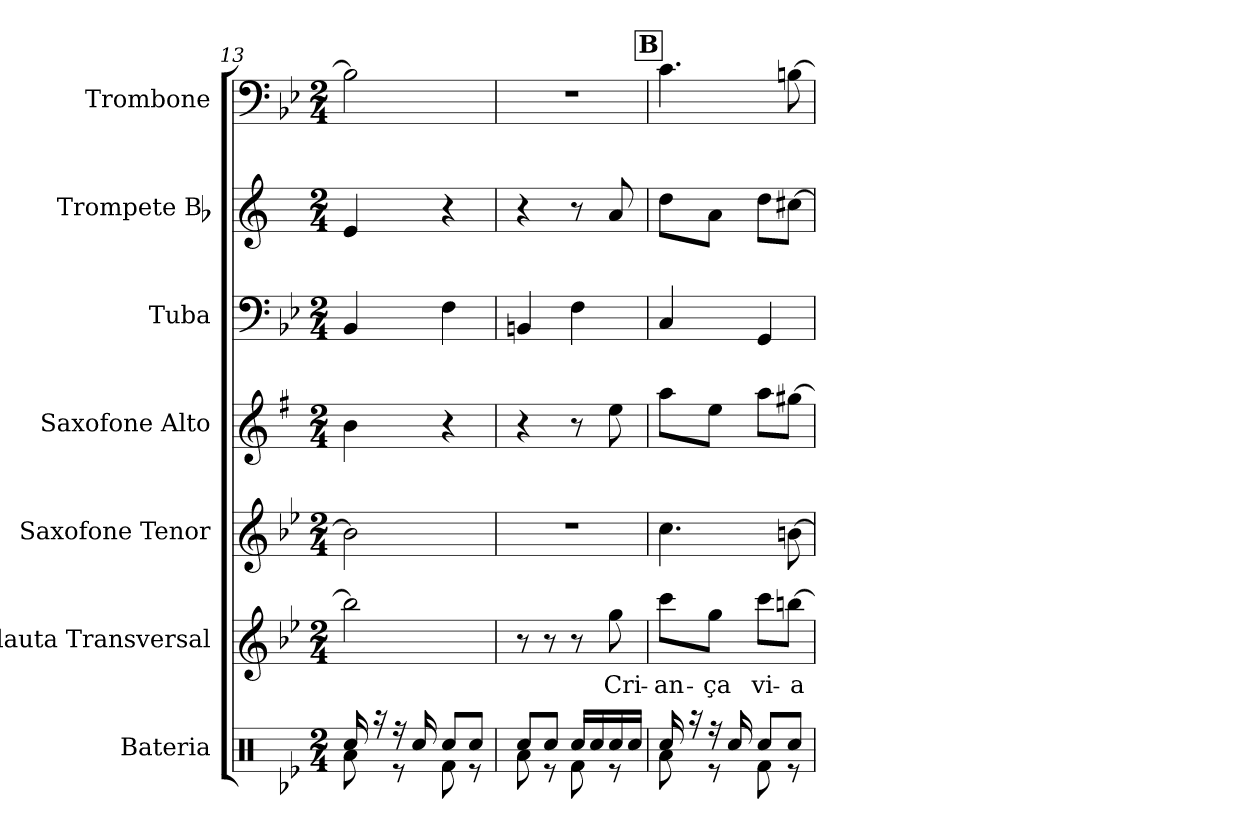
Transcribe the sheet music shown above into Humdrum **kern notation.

**kern	**kern	**text	**kern	**kern	**kern	**kern	**kern
*part7	*part6	*part6	*part5	*part4	*part3	*part2	*part1
*staff7	*staff6	*staff6	*staff5	*staff4	*staff3	*staff2	*staff1
*I"Bateria	*I"Flauta Transversal	*	*I"Saxofone Tenor	*I"Saxofone Alto	*I"Tuba	*I"Trompete Bb	*I"Trombone
*	*I'Fl	*	*	*	*I'Tba	*I'Tpt	*I'Trb
*clefX	*clefG2	*	*clefG2	*clefG2	*clefF4	*clefG2	*clefF4
*	*	*	*ITrd8c14	*ITrd5c9	*	*ITrd1c2	*
*k[b-e-]	*k[b-e-]	*	*k[b-e-]	*k[b-e-]	*k[b-e-]	*k[b-e-]	*k[b-e-]
*M2/4	*M2/4	*	*M2/4	*M2/4	*M2/4	*M2/4	*M2/4
=13	=13	=13	=13	=13	=13	=13	=13
*^	*	*	*	*	*	*	*
16Rcc/	8Ra\	2bb-\]	.	2B-\]	4d\	4BB-/	4d/	2B-\]
16r	.	.	.	.	.	.	.	.
16r	8r	.	.	.	.	.	.	.
16Rcc/	.	.	.	.	.	.	.	.
8Rcc/L	8Rf\	.	.	.	4r	4F\	4r	.
8Rcc/J	8r	.	.	.	.	.	.	.
=14	=14	=14	=14	=14	=14	=14	=14	=14
8Rcc/L	8Ra\	8r	.	2r	4r	4BBn/	4r	2r
8Rcc/J	8r	8r	.	.	.	.	.	.
16Rcc/LL	8Rf\	8r	.	.	8r	4F\	8r	.
16Rcc/	.	.	.	.	.	.	.	.
!	!	!	!LO:LY:b	!	!	!	!	!
16Rcc/	8r	8gg\	Cri-	.	8g\	.	8g/	.
16Rcc/JJ	.	.	.	.	.	.	.	.
!!LO:REH:place=s1:a:B:fs=14:t=B
=15	=15	=15	=15	=15	=15	=15	=15	=15
!	!	!	!LO:LY:b	!	!	!	!	!
16Rcc/	8Ra\	8ccc\L	-an-	4.c\	8cc\L	4C/	8cc\L	4.c\
16r	.	.	.	.	.	.	.	.
!	!	!	!LO:LY:b	!	!	!	!	!
16r	8r	8gg\J	-ça	.	8g\J	.	8g\J	.
16Rcc/	.	.	.	.	.	.	.	.
!	!	!	!LO:LY:b	!	!	!	!	!
8Rcc/L	8Rf\	8ccc\L	vi-	.	8cc\L	4GG/	8cc\L	.
!	!	!	!LO:LY:b	!	!	!	!	!
8Rcc/J	8r	[8bbn\J	-a-	[8Bn\	[8bn\J	.	[8bn\J	[8Bn\
*v	*v	*	*	*	*	*	*	*
=	=	=	=	=	=	=	=
*-	*-	*-	*-	*-	*-	*-	*-
